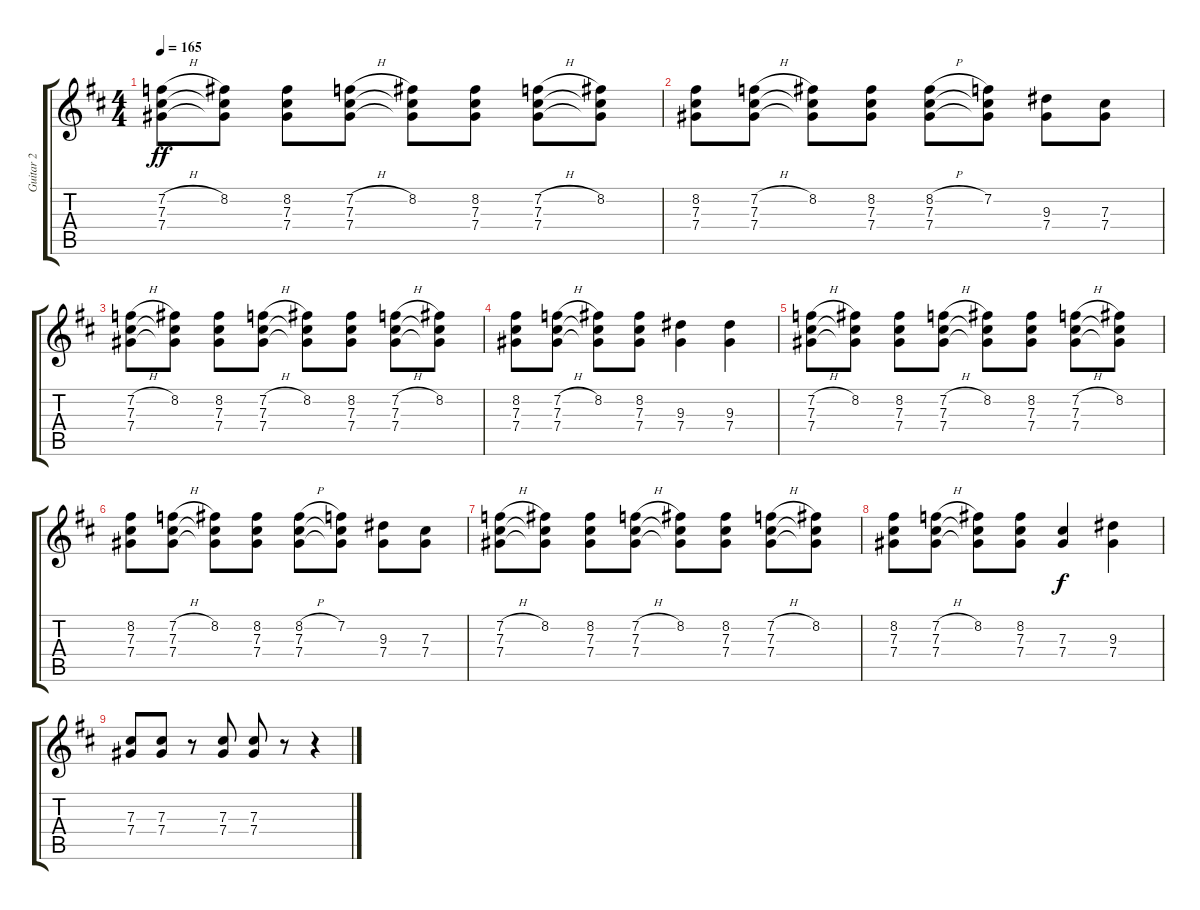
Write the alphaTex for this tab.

\track ("Guitar 2" "Guitar 2") {instrument distortionguitar}
\staff {score tabs}
\tuning (Eb4 Bb3 Gb3 Db3 Ab2 Eb2) {hide}
\ts (4 4)
\tempo 165
\clef g2
\ks d
(7.2{h} 7.3 7.4).8{dy ff} (8.2 7.3{t} 7.4{t}).8 (8.2 7.3 7.4).8 (7.2{h} 7.3 7.4).8 (8.2 7.3{t} 7.4{t}).8 (8.2 7.3 7.4).8 (7.2{h} 7.3 7.4).8 (8.2 7.3{t} 7.4{t}).8 |
(8.2 7.3 7.4).8 (7.2{h} 7.3 7.4).8 (8.2 7.3{t} 7.4{t}).8 (8.2 7.3 7.4).8 (8.2{h} 7.3 7.4).8 (7.2 7.3{t} 7.4{t}).8 (9.3 7.4).8 (7.3 7.4).8 |
(7.2{h} 7.3 7.4).8 (8.2 7.3{t} 7.4{t}).8 (8.2 7.3 7.4).8 (7.2{h} 7.3 7.4).8 (8.2 7.3{t} 7.4{t}).8 (8.2 7.3 7.4).8 (7.2{h} 7.3 7.4).8 (8.2 7.3{t} 7.4{t}).8 |
(8.2 7.3 7.4).8 (7.2{h} 7.3 7.4).8 (8.2 7.3{t} 7.4{t}).8 (8.2 7.3 7.4).8 (9.3 7.4).4 (9.3 7.4).4 |
(7.2{h} 7.3 7.4).8 (8.2 7.3{t} 7.4{t}).8 (8.2 7.3 7.4).8 (7.2{h} 7.3 7.4).8 (8.2 7.3{t} 7.4{t}).8 (8.2 7.3 7.4).8 (7.2{h} 7.3 7.4).8 (8.2 7.3{t} 7.4{t}).8 |
(8.2 7.3 7.4).8 (7.2{h} 7.3 7.4).8 (8.2 7.3{t} 7.4{t}).8 (8.2 7.3 7.4).8 (8.2{h} 7.3 7.4).8 (7.2 7.3{t} 7.4{t}).8 (9.3 7.4).8 (7.3 7.4).8 |
(7.2{h} 7.3 7.4).8 (8.2 7.3{t} 7.4{t}).8 (8.2 7.3 7.4).8 (7.2{h} 7.3 7.4).8 (8.2 7.3{t} 7.4{t}).8 (8.2 7.3 7.4).8 (7.2{h} 7.3 7.4).8 (8.2 7.3{t} 7.4{t}).8 |
(8.2 7.3 7.4).8 (7.2{h} 7.3 7.4).8 (8.2 7.3{t} 7.4{t}).8 (8.2 7.3 7.4).8 (7.3 7.4).4{dy f} (9.3 7.4).4 |
(7.3 7.4).8 (7.3 7.4).8 r.8 (7.3 7.4).8 (7.3 7.4).8 r.8 r.4
